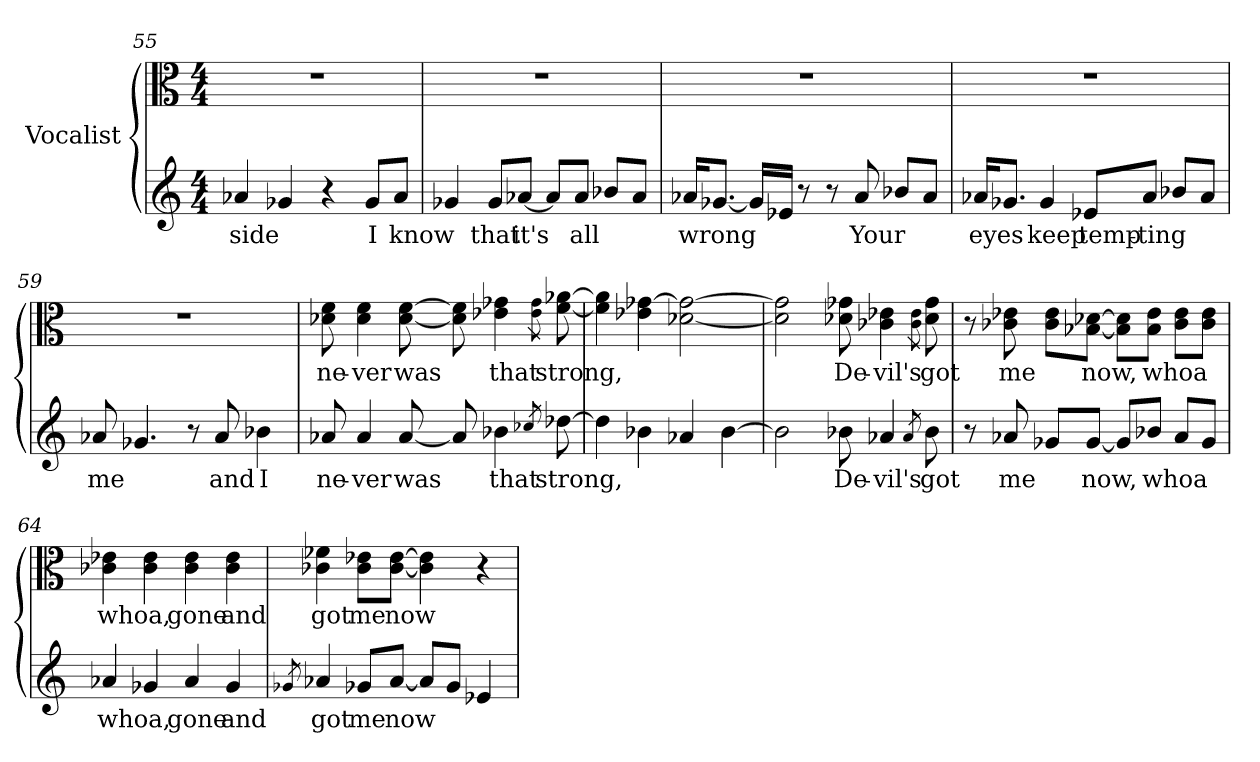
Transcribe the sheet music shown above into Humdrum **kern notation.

**kern	**text	**kern	**text
*part1	*part1	*part1	*part1
*staff2	*staff2	*staff1	*staff1
*I"Vocalist	*	*	*
*clefG2	*	*clefC3	*
*M4/4	*	*M4/4	*
=55	=55	=55	=55
4a-X	side	1r	.
4g-X	_	.	.
4r	.	.	.
8g-/L	I	.	.
8a-/J	know	.	.
=56	=56	=56	=56
4g-X	_	1r	.
8g-/L	that	.	.
[8a-X/J	it's	.	.
8a-/L]	_	.	.
8a-/J	all	.	.
8b-X/L	_	.	.
8a-/J	_	.	.
=57	=57	=57	=57
16a-X/KL	wrong	1r	.
[8.g-X/J	_	.	.
16g-/LL]	_	.	.
16e-X/JJ	_	.	.
8r	.	.	.
8r	.	.	.
8a-	Your	.	.
8b-X/L	_	.	.
8a-/J	_	.	.
=58	=58	=58	=58
16a-X/KL	eyes	1r	.
8.g-X/J	_	.	.
4g-	keep	.	.
8e-X/L	temp-	.	.
8a-/J	-ting	.	.
8b-X/L	_	.	.
8a-/J	_	.	.
=59	=59	=59	=59
8a-X	me	1r	.
4.g-X	_	.	.
8r	.	.	.
8a-	and	.	.
4b-X	I	.	.
=60	=60	=60	=60
8a-X	ne-	8d-X 8f	ne-
4a-	-ver	4d- 4f	-ver
[8a-	was	[8d- [8f	was
8a-]	_	8d-] 8f]	_
4b-X	that	4e-X 4g-X	that
8qcc-X	_	8qe- 8qg-	_
[8dd-X	strong,	[8f [8a-X	strong,
=61	=61	=61	=61
4dd-]	_	4f] 4a-]	_
4b-X	_	4e-X [4g-X	_
4a-X	_	[2d-X 2g-_	_
[4b-	_	.	.
=62	=62	=62	=62
2b-]	_	2d-] 2g-]	_
8b-X	De-	8d-X 8g-X	De-
4a-X	-vil's	4c-X 4e-X	-vil's
8qa-	_	8qc- 8qe-	_
8b-	got	8d- 8g-	got
=63	=63	=63	=63
8r	.	8r	.
8a-X	me	8c-X 8e-X	me
8g-X/L	_	8c-\ 8e-\L	_
[8g-/J	now,	[8B-X\ [8d-X\J	now,
8g-/L]	_	8B-]\ 8d-]\L	_
8b-X/J	whoa	8B-\ 8e-\J	whoa
8a-/L	_	8c-\ 8e-\L	_
8g-/J	_	8c-\ 8e-\J	_
=64	=64	=64	=64
4a-X	whoa,	4c-X 4e-X	whoa,
4g-X	_	4c- 4e-	_
4a-	gone	4c- 4e-	gone
4g-	and	4c- 4e-	and
=65	=65	=65	=65
8qg-X	_	.	.
4a-X	got	4c-X 4f-X	got
8g-X/L	me	8c-\ 8e-X\L	me
[8a-/J	now	[8c-\ [8e-\J	now
8a-/L]	_	4c-] 4e-]	_
8g-/J	_	.	.
4e-X	_	4r	.
=	=	=	=
*-	*-	*-	*-
